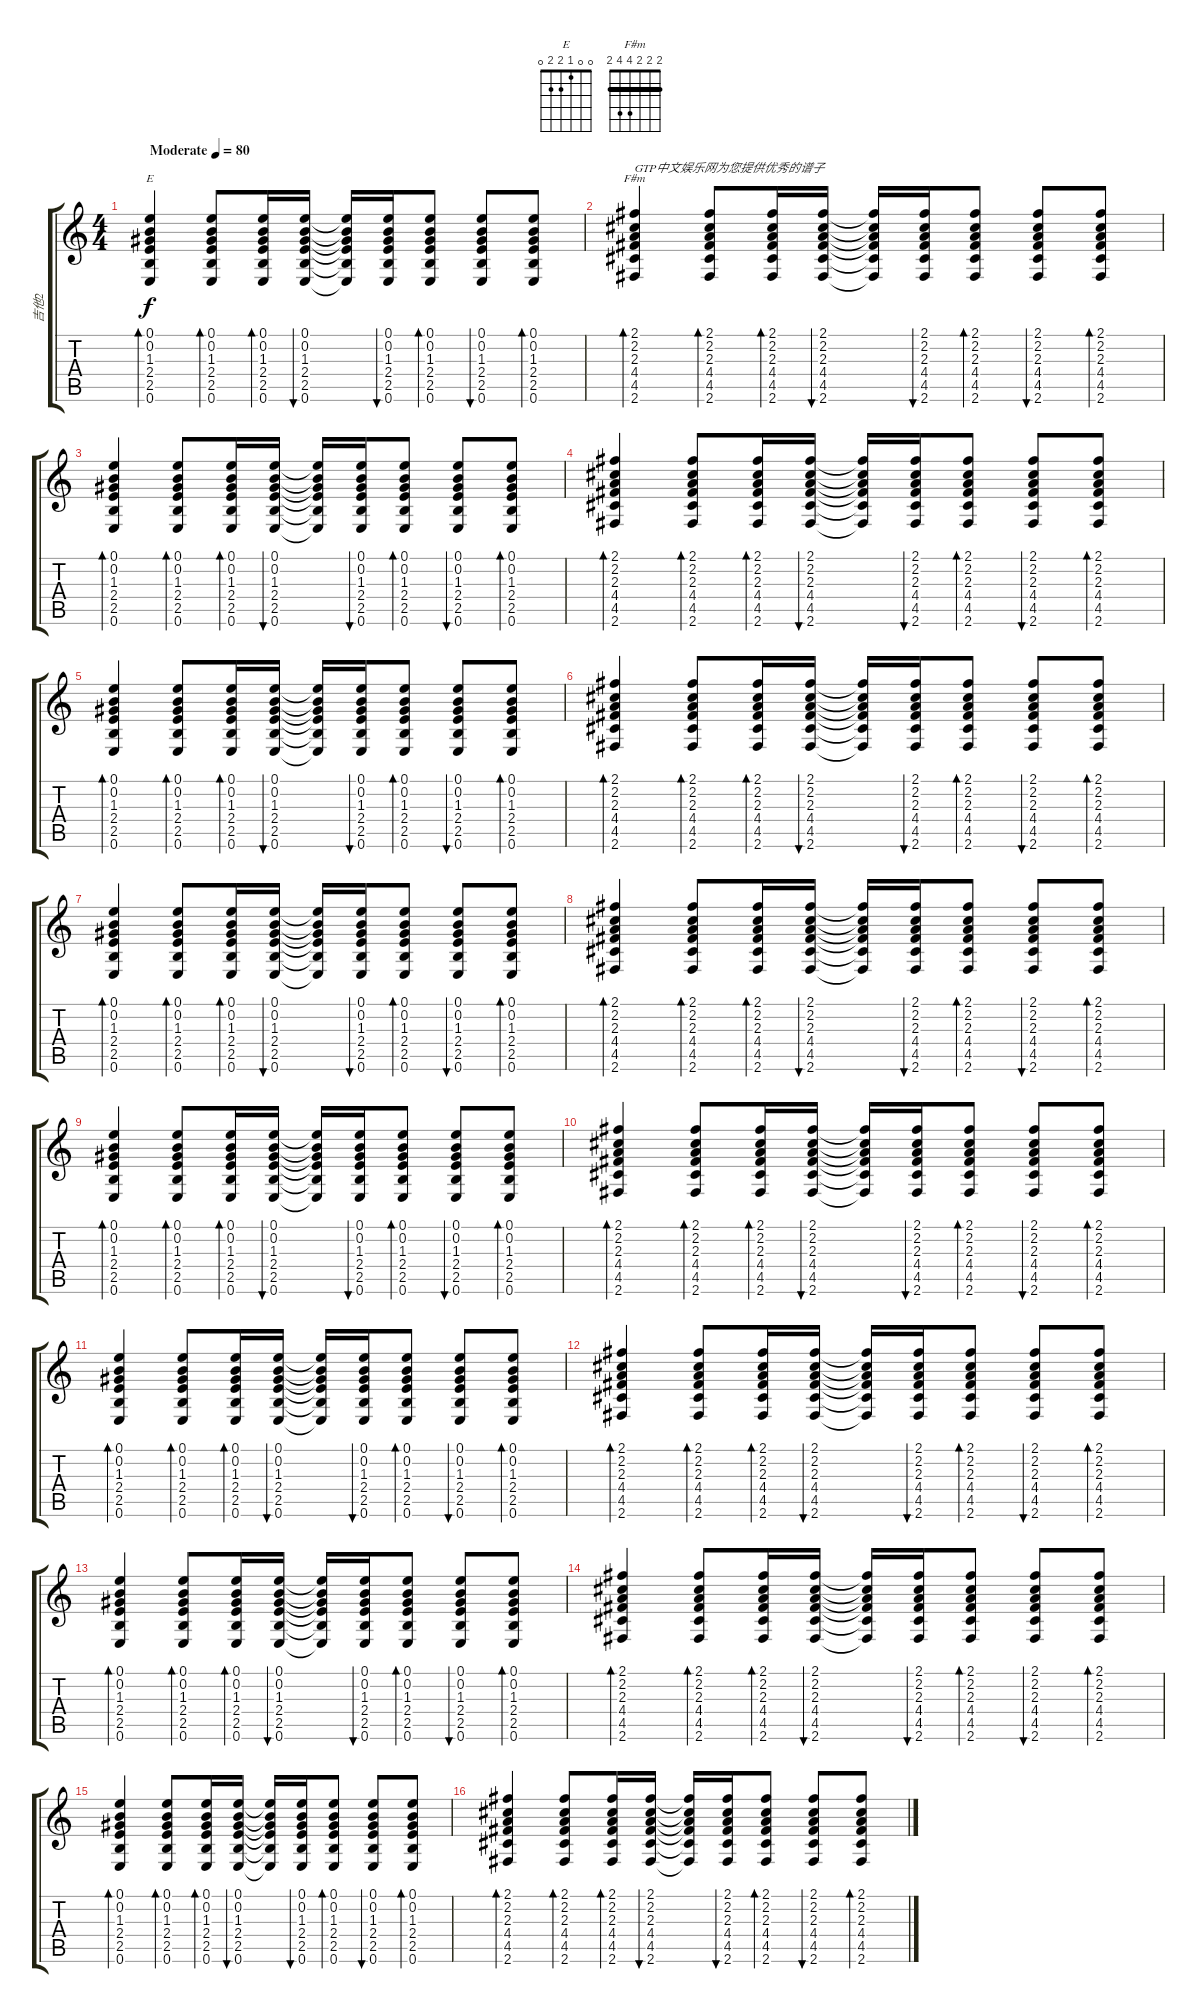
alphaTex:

\track ("吉他2" "吉他2") {instrument overdrivenguitar}
\staff {score tabs}
\tuning (E4 B3 G3 D3 A2 E2) {hide}
\chord ("E" 0 0 1 2 2 0)
\chord ("F#m" 2 2 2 4 4 2) {barre 2}
\ts (4 4)
\tempo (80 "Moderate")
\clef g2
\ks c
(0.1 0.2 1.3 2.4 2.5 0.6).4{bd 30 ch "E" dy f instrument overdrivenguitar} (0.1 0.2 1.3 2.4 2.5 0.6).8{bd 30} (0.1 0.2 1.3 2.4 2.5 0.6).16{bd 30} (0.1 0.2 1.3 2.4 2.5 0.6).16{bu 30} (0.1{t} 0.2{t} 1.3{t} 2.4{t} 2.5{t} 0.6{t}).16 (0.1 0.2 1.3 2.4 2.5 0.6).16{bu 30} (0.1 0.2 1.3 2.4 2.5 0.6).8{bd 30} (0.1 0.2 1.3 2.4 2.5 0.6).8{bu 30} (0.1 0.2 1.3 2.4 2.5 0.6).8{bd 30} |
(2.1 2.2 2.3 4.4 4.5 2.6).4{bd 30 ch "F#m" txt "GTP中文娱乐网为您提供优秀的谱子"} (2.1 2.2 2.3 4.4 4.5 2.6).8{bd 30} (2.1 2.2 2.3 4.4 4.5 2.6).16{bd 30} (2.1 2.2 2.3 4.4 4.5 2.6).16{bu 30} (2.1{t} 2.2{t} 2.3{t} 4.4{t} 4.5{t} 2.6{t}).16 (2.1 2.2 2.3 4.4 4.5 2.6).16{bu 30} (2.1 2.2 2.3 4.4 4.5 2.6).8{bd 30} (2.1 2.2 2.3 4.4 4.5 2.6).8{bu 30} (2.1 2.2 2.3 4.4 4.5 2.6).8{bd 30} |
(0.1 0.2 1.3 2.4 2.5 0.6).4{bd 30} (0.1 0.2 1.3 2.4 2.5 0.6).8{bd 30} (0.1 0.2 1.3 2.4 2.5 0.6).16{bd 30} (0.1 0.2 1.3 2.4 2.5 0.6).16{bu 30} (0.1{t} 0.2{t} 1.3{t} 2.4{t} 2.5{t} 0.6{t}).16 (0.1 0.2 1.3 2.4 2.5 0.6).16{bu 30} (0.1 0.2 1.3 2.4 2.5 0.6).8{bd 30} (0.1 0.2 1.3 2.4 2.5 0.6).8{bu 30} (0.1 0.2 1.3 2.4 2.5 0.6).8{bd 30} |
(2.1 2.2 2.3 4.4 4.5 2.6).4{bd 30} (2.1 2.2 2.3 4.4 4.5 2.6).8{bd 30} (2.1 2.2 2.3 4.4 4.5 2.6).16{bd 30} (2.1 2.2 2.3 4.4 4.5 2.6).16{bu 30} (2.1{t} 2.2{t} 2.3{t} 4.4{t} 4.5{t} 2.6{t}).16 (2.1 2.2 2.3 4.4 4.5 2.6).16{bu 30} (2.1 2.2 2.3 4.4 4.5 2.6).8{bd 30} (2.1 2.2 2.3 4.4 4.5 2.6).8{bu 30} (2.1 2.2 2.3 4.4 4.5 2.6).8{bd 30} |
(0.1 0.2 1.3 2.4 2.5 0.6).4{bd 30} (0.1 0.2 1.3 2.4 2.5 0.6).8{bd 30} (0.1 0.2 1.3 2.4 2.5 0.6).16{bd 30} (0.1 0.2 1.3 2.4 2.5 0.6).16{bu 30} (0.1{t} 0.2{t} 1.3{t} 2.4{t} 2.5{t} 0.6{t}).16 (0.1 0.2 1.3 2.4 2.5 0.6).16{bu 30} (0.1 0.2 1.3 2.4 2.5 0.6).8{bd 30} (0.1 0.2 1.3 2.4 2.5 0.6).8{bu 30} (0.1 0.2 1.3 2.4 2.5 0.6).8{bd 30} |
(2.1 2.2 2.3 4.4 4.5 2.6).4{bd 30} (2.1 2.2 2.3 4.4 4.5 2.6).8{bd 30} (2.1 2.2 2.3 4.4 4.5 2.6).16{bd 30} (2.1 2.2 2.3 4.4 4.5 2.6).16{bu 30} (2.1{t} 2.2{t} 2.3{t} 4.4{t} 4.5{t} 2.6{t}).16 (2.1 2.2 2.3 4.4 4.5 2.6).16{bu 30} (2.1 2.2 2.3 4.4 4.5 2.6).8{bd 30} (2.1 2.2 2.3 4.4 4.5 2.6).8{bu 30} (2.1 2.2 2.3 4.4 4.5 2.6).8{bd 30} |
(0.1 0.2 1.3 2.4 2.5 0.6).4{bd 30} (0.1 0.2 1.3 2.4 2.5 0.6).8{bd 30} (0.1 0.2 1.3 2.4 2.5 0.6).16{bd 30} (0.1 0.2 1.3 2.4 2.5 0.6).16{bu 30} (0.1{t} 0.2{t} 1.3{t} 2.4{t} 2.5{t} 0.6{t}).16 (0.1 0.2 1.3 2.4 2.5 0.6).16{bu 30} (0.1 0.2 1.3 2.4 2.5 0.6).8{bd 30} (0.1 0.2 1.3 2.4 2.5 0.6).8{bu 30} (0.1 0.2 1.3 2.4 2.5 0.6).8{bd 30} |
(2.1 2.2 2.3 4.4 4.5 2.6).4{bd 30} (2.1 2.2 2.3 4.4 4.5 2.6).8{bd 30} (2.1 2.2 2.3 4.4 4.5 2.6).16{bd 30} (2.1 2.2 2.3 4.4 4.5 2.6).16{bu 30} (2.1{t} 2.2{t} 2.3{t} 4.4{t} 4.5{t} 2.6{t}).16 (2.1 2.2 2.3 4.4 4.5 2.6).16{bu 30} (2.1 2.2 2.3 4.4 4.5 2.6).8{bd 30} (2.1 2.2 2.3 4.4 4.5 2.6).8{bu 30} (2.1 2.2 2.3 4.4 4.5 2.6).8{bd 30} |
(0.1 0.2 1.3 2.4 2.5 0.6).4{bd 30 volume 9 instrument acousticguitarsteel} (0.1 0.2 1.3 2.4 2.5 0.6).8{bd 30} (0.1 0.2 1.3 2.4 2.5 0.6).16{bd 30} (0.1 0.2 1.3 2.4 2.5 0.6).16{bu 30} (0.1{t} 0.2{t} 1.3{t} 2.4{t} 2.5{t} 0.6{t}).16 (0.1 0.2 1.3 2.4 2.5 0.6).16{bu 30} (0.1 0.2 1.3 2.4 2.5 0.6).8{bd 30} (0.1 0.2 1.3 2.4 2.5 0.6).8{bu 30} (0.1 0.2 1.3 2.4 2.5 0.6).8{bd 30} |
(2.1 2.2 2.3 4.4 4.5 2.6).4{bd 30} (2.1 2.2 2.3 4.4 4.5 2.6).8{bd 30} (2.1 2.2 2.3 4.4 4.5 2.6).16{bd 30} (2.1 2.2 2.3 4.4 4.5 2.6).16{bu 30} (2.1{t} 2.2{t} 2.3{t} 4.4{t} 4.5{t} 2.6{t}).16 (2.1 2.2 2.3 4.4 4.5 2.6).16{bu 30} (2.1 2.2 2.3 4.4 4.5 2.6).8{bd 30} (2.1 2.2 2.3 4.4 4.5 2.6).8{bu 30} (2.1 2.2 2.3 4.4 4.5 2.6).8{bd 30} |
(0.1 0.2 1.3 2.4 2.5 0.6).4{bd 30} (0.1 0.2 1.3 2.4 2.5 0.6).8{bd 30} (0.1 0.2 1.3 2.4 2.5 0.6).16{bd 30} (0.1 0.2 1.3 2.4 2.5 0.6).16{bu 30} (0.1{t} 0.2{t} 1.3{t} 2.4{t} 2.5{t} 0.6{t}).16 (0.1 0.2 1.3 2.4 2.5 0.6).16{bu 30} (0.1 0.2 1.3 2.4 2.5 0.6).8{bd 30} (0.1 0.2 1.3 2.4 2.5 0.6).8{bu 30} (0.1 0.2 1.3 2.4 2.5 0.6).8{bd 30} |
(2.1 2.2 2.3 4.4 4.5 2.6).4{bd 30} (2.1 2.2 2.3 4.4 4.5 2.6).8{bd 30} (2.1 2.2 2.3 4.4 4.5 2.6).16{bd 30} (2.1 2.2 2.3 4.4 4.5 2.6).16{bu 30} (2.1{t} 2.2{t} 2.3{t} 4.4{t} 4.5{t} 2.6{t}).16 (2.1 2.2 2.3 4.4 4.5 2.6).16{bu 30} (2.1 2.2 2.3 4.4 4.5 2.6).8{bd 30} (2.1 2.2 2.3 4.4 4.5 2.6).8{bu 30} (2.1 2.2 2.3 4.4 4.5 2.6).8{bd 30} |
(0.1 0.2 1.3 2.4 2.5 0.6).4{bd 30} (0.1 0.2 1.3 2.4 2.5 0.6).8{bd 30} (0.1 0.2 1.3 2.4 2.5 0.6).16{bd 30} (0.1 0.2 1.3 2.4 2.5 0.6).16{bu 30} (0.1{t} 0.2{t} 1.3{t} 2.4{t} 2.5{t} 0.6{t}).16 (0.1 0.2 1.3 2.4 2.5 0.6).16{bu 30} (0.1 0.2 1.3 2.4 2.5 0.6).8{bd 30} (0.1 0.2 1.3 2.4 2.5 0.6).8{bu 30} (0.1 0.2 1.3 2.4 2.5 0.6).8{bd 30} |
(2.1 2.2 2.3 4.4 4.5 2.6).4{bd 30} (2.1 2.2 2.3 4.4 4.5 2.6).8{bd 30} (2.1 2.2 2.3 4.4 4.5 2.6).16{bd 30} (2.1 2.2 2.3 4.4 4.5 2.6).16{bu 30} (2.1{t} 2.2{t} 2.3{t} 4.4{t} 4.5{t} 2.6{t}).16 (2.1 2.2 2.3 4.4 4.5 2.6).16{bu 30} (2.1 2.2 2.3 4.4 4.5 2.6).8{bd 30} (2.1 2.2 2.3 4.4 4.5 2.6).8{bu 30} (2.1 2.2 2.3 4.4 4.5 2.6).8{bd 30} |
(0.1 0.2 1.3 2.4 2.5 0.6).4{bd 30} (0.1 0.2 1.3 2.4 2.5 0.6).8{bd 30} (0.1 0.2 1.3 2.4 2.5 0.6).16{bd 30} (0.1 0.2 1.3 2.4 2.5 0.6).16{bu 30} (0.1{t} 0.2{t} 1.3{t} 2.4{t} 2.5{t} 0.6{t}).16 (0.1 0.2 1.3 2.4 2.5 0.6).16{bu 30} (0.1 0.2 1.3 2.4 2.5 0.6).8{bd 30} (0.1 0.2 1.3 2.4 2.5 0.6).8{bu 30} (0.1 0.2 1.3 2.4 2.5 0.6).8{bd 30} |
(2.1 2.2 2.3 4.4 4.5 2.6).4{bd 30} (2.1 2.2 2.3 4.4 4.5 2.6).8{bd 30} (2.1 2.2 2.3 4.4 4.5 2.6).16{bd 30} (2.1 2.2 2.3 4.4 4.5 2.6).16{bu 30} (2.1{t} 2.2{t} 2.3{t} 4.4{t} 4.5{t} 2.6{t}).16 (2.1 2.2 2.3 4.4 4.5 2.6).16{bu 30} (2.1 2.2 2.3 4.4 4.5 2.6).8{bd 30} (2.1 2.2 2.3 4.4 4.5 2.6).8{bu 30} (2.1 2.2 2.3 4.4 4.5 2.6).8{bd 30}
